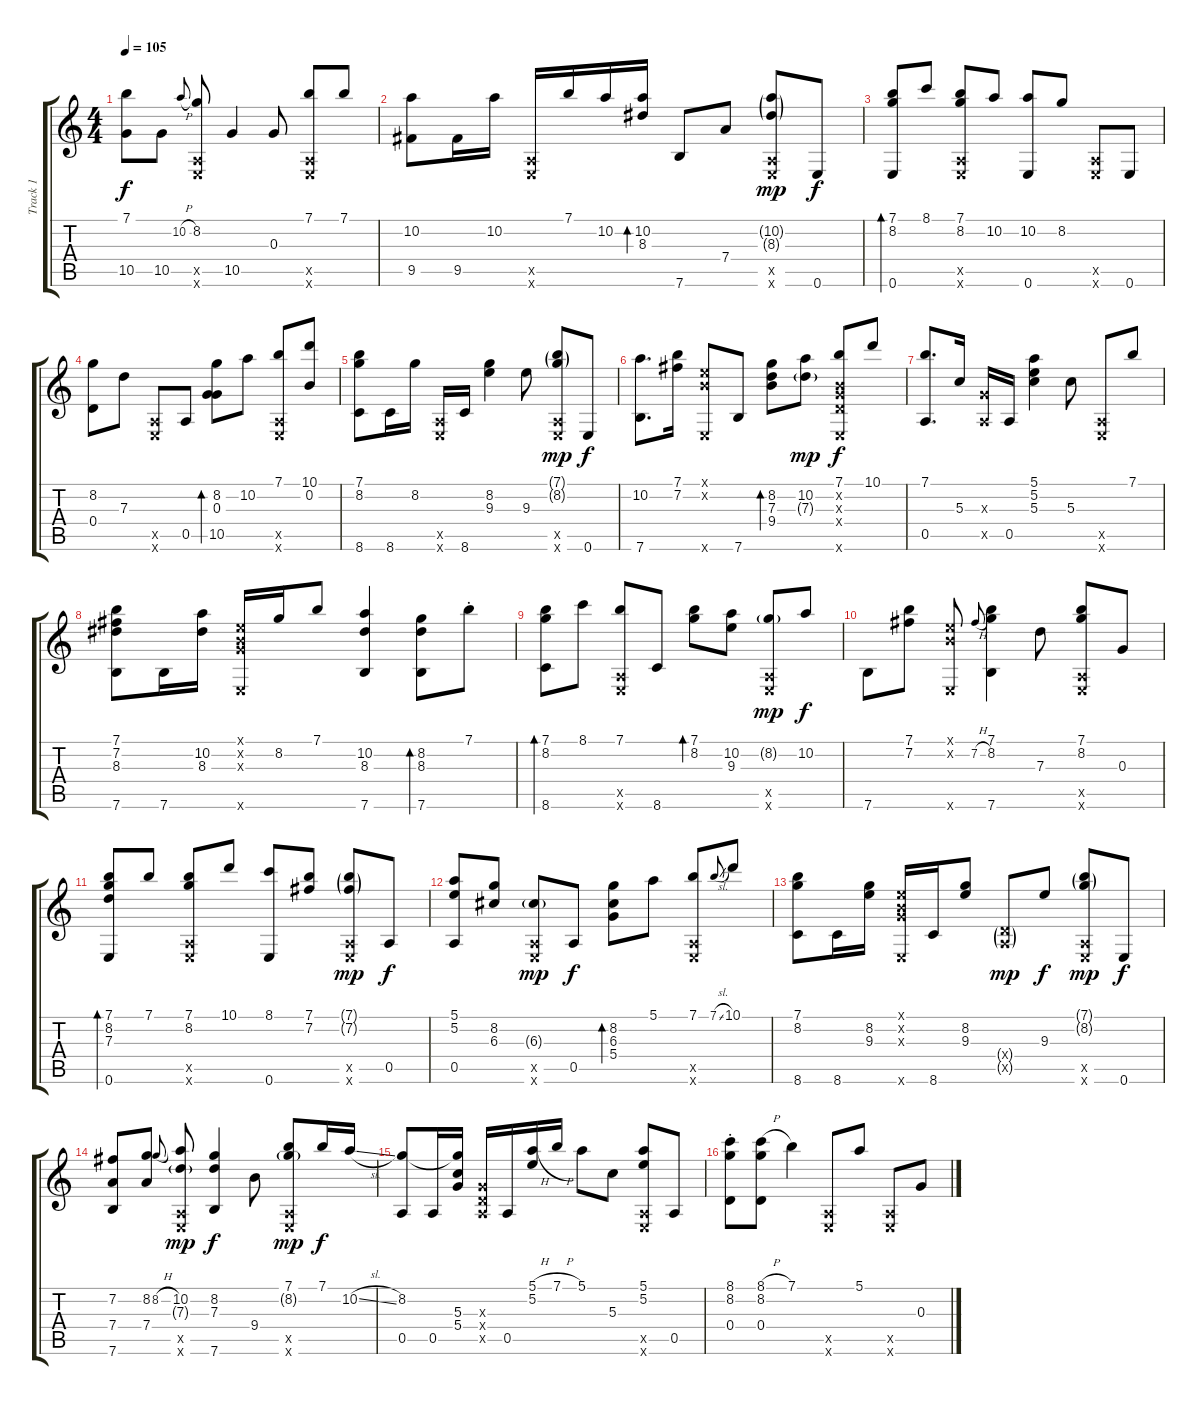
\track ("Track 1" "Track 1") {instrument acousticguitarsteel}
\staff {score tabs}
\tuning (E4 B3 G3 D3 A2 E2) {hide}
\ts (4 4)
\tempo 105
\clef g2
\ks c
(7.1 10.5).8{dy f} 10.5.8 10.2{h}.8{gr onbeat} (8.2 0.5{x} 0.6{x}).8 10.5.4 0.3.8 (7.1 0.5{x} 0.6{x}).8 7.1.8 |
(10.2 9.5).8 9.5.16 10.2.16 (0.5{x} 0.6{x}).16 7.1.16 10.2.16 (10.2 8.3).16{bd 60} 7.6.8 7.4.8 (10.2{g} 8.3{g} 0.5{x} 0.6{x}).8{dy mp} 0.6.8{dy f} |
(7.1 8.2 0.6).8{bd 120} 8.1.8 (7.1 8.2 0.5{x} 0.6{x}).8 10.2.8 (10.2 0.6).8 8.2.8 (0.5{x} 0.6{x}).8 0.6.8 |
(8.2 0.4).8 7.3.8 (0.5{x} 0.6{x}).8 0.5.8 (8.2 0.3 10.5).8{bd 120} 10.2.8 (7.1 0.5{x} 0.6{x}).8 (10.1 0.2).8 |
(7.1 8.2 8.6).8 8.6.16 8.2.16 (0.5{x} 0.6{x}).16 8.6.16 (8.2 9.3).4 9.3.8 (7.1{g} 8.2{g} 0.5{x} 0.6{x}).8{dy mp} 0.6.8{dy f} |
(10.2 7.6).8{d} (7.1 7.2).16 (0.1{x} 0.2{x} 0.6{x}).8 7.6.8 (8.2 7.3 9.4).8{bd 120} (10.2 7.3{g}).8{dy mp} (7.1 0.2{x} 0.3{x} 0.4{x} 0.6{x}).8{dy f} 10.1.8 |
(7.1 0.5).8{d} 5.3.16 (0.3{x} 0.5{x}).16 0.5.16 (5.1 5.2 5.3).4 5.3.8 (0.5{x} 0.6{x}).8 7.1.8 |
(7.1 7.2 8.3 7.6).8 7.6.16 (10.2 8.3).16 (0.1{x} 0.2{x} 0.3{x} 0.6{x}).16 8.2.16 7.1.8 (10.2 8.3 7.6).4 (8.2 8.3 7.6).8{bd 120} 7.1{st}.8 |
(7.1 8.2 8.6).8{bd 120} 8.1.8 (7.1 0.5{x} 0.6{x}).8 8.6.8 (7.1 8.2).8{bd 120} (10.2 9.3).8 (8.2{g} 0.5{x} 0.6{x}).8{dy mp} 10.2.8{dy f} |
7.6.8 (7.1 7.2).8 (0.1{x} 0.2{x} 0.6{x}).8 7.2{h}.8{gr onbeat} (7.1 8.2 7.6).4 7.3.8 (7.1 8.2 0.5{x} 0.6{x}).8 0.3.8 |
(7.1 8.2 7.3 0.6).8{bd 120} 7.1.8 (7.1 8.2 0.5{x} 0.6{x}).8 10.1.8 (8.1 0.6).8 (7.1 7.2).8 (7.1{g} 7.2{g} 0.5{x} 0.6{x}).8{dy mp} 0.5.8{dy f} |
(5.1 5.2 0.5).8 (8.2 6.3).8 (6.3{g} 0.5{x} 0.6{x}).8{dy mp} 0.5.8{dy f} (8.2 6.3 5.4).8{bd 120} 5.1.8 (7.1 0.5{x} 0.6{x}).8 7.1{sl}.8{gr onbeat} 10.1.8 |
(7.1 8.2 8.6).8 8.6.16 (8.2 9.3).16 (0.1{x} 0.2{x} 0.3{x} 0.6{x}).16 8.6.16 (8.2 9.3).8 (0.4{g x} 0.5{g x}).8{dy mp} 9.3.8{dy f} (7.1{g} 8.2{g} 0.5{x} 0.6{x}).8{dy mp} 0.6.8{dy f} |
(7.2 7.4 7.6).8 (8.2 7.4).8 8.2{h}.8{gr onbeat} (10.2 7.3{g} 0.5{x} 0.6{x}).8{dy mp} (8.2 7.3 7.6).4{dy f} 9.4.8 (7.1 8.2{g} 0.5{x} 0.6{x}).8{dy mp} 7.1.16{dy f} 10.2{sl}.16 |
(8.2 0.5).8 0.5.16 (8.2{t} 5.3 5.4).16 (0.3{x} 0.4{x} 0.5{x}).16 0.5.16 (5.1{h} 5.2).16 7.1{h}.16 5.1.8 5.3.8 (5.1 5.2 0.5{x} 0.6{x}).8 0.5.8 |
(8.1{st} 8.2{st} 0.4{st}).8 (8.1{h} 8.2 0.4).8 7.1.4 (0.5{x} 0.6{x}).8 5.1.8 (0.5{x} 0.6{x}).8 0.3.8
